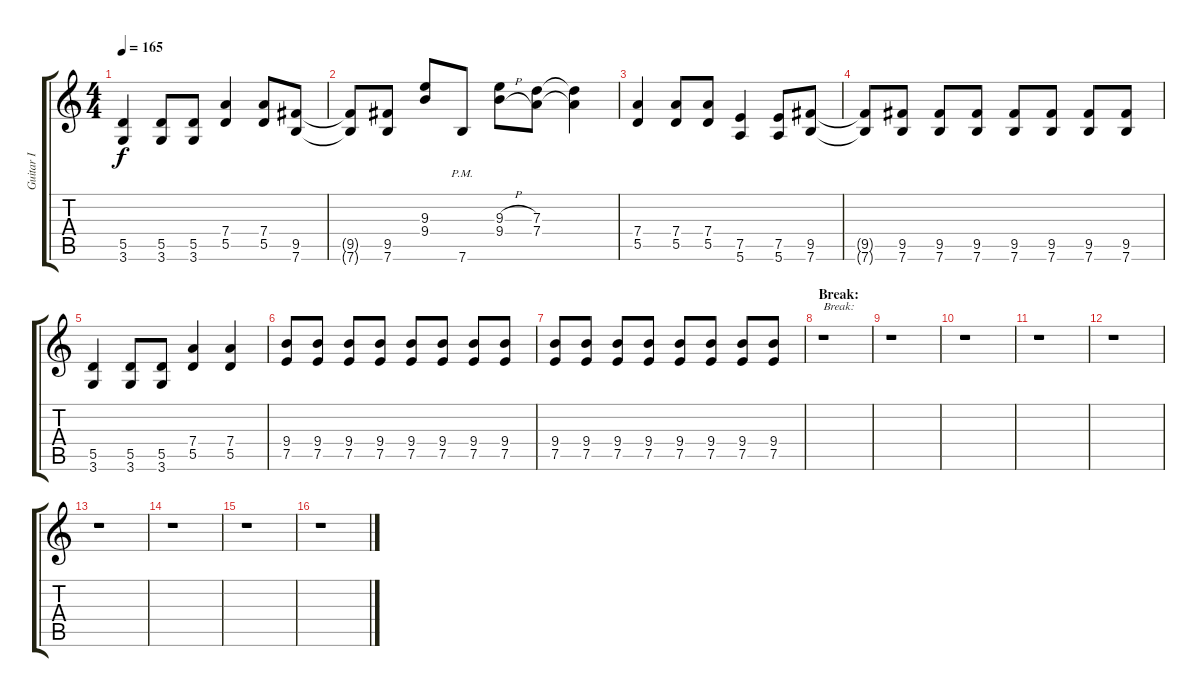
\track ("Guitar I" "Guitar I") {instrument distortionguitar}
\staff {score tabs}
\tuning (E4 B3 G3 D3 A2 E2) {hide}
\ts (4 4)
\tempo 165
\clef g2
\ks c
(5.5 3.6).4{dy f} (5.5 3.6).8 (5.5 3.6).8 (7.4 5.5).4 (7.4 5.5).8 (9.5 7.6).8 |
(9.5{t} 7.6{t}).8 (9.5 7.6).8 (9.3 9.4).8 7.6{pm}.8 (9.3{h} 9.4{h}).8 (7.3 7.4).8 (7.3{t} 7.4{t}).4 |
(7.4 5.5).4 (7.4 5.5).8 (7.4 5.5).8 (7.5 5.6).4 (7.5 5.6).8 (9.5 7.6).8 |
(9.5{t} 7.6{t}).8 (9.5 7.6).8 (9.5 7.6).8 (9.5 7.6).8 (9.5 7.6).8 (9.5 7.6).8 (9.5 7.6).8 (9.5 7.6).8 |
(5.5 3.6).4 (5.5 3.6).8 (5.5 3.6).8 (7.4 5.5).4 (7.4 5.5).4 |
(9.4 7.5).8 (9.4 7.5).8 (9.4 7.5).8 (9.4 7.5).8 (9.4 7.5).8 (9.4 7.5).8 (9.4 7.5).8 (9.4 7.5).8 |
(9.4 7.5).8 (9.4 7.5).8 (9.4 7.5).8 (9.4 7.5).8 (9.4 7.5).8 (9.4 7.5).8 (9.4 7.5).8 (9.4 7.5).8 |
\section ("" "Break:")
r.1{txt "Break:"} |
r.1 |
r.1 |
r.1 |
r.1 |
r.1 |
r.1 |
r.1 |
r.1
